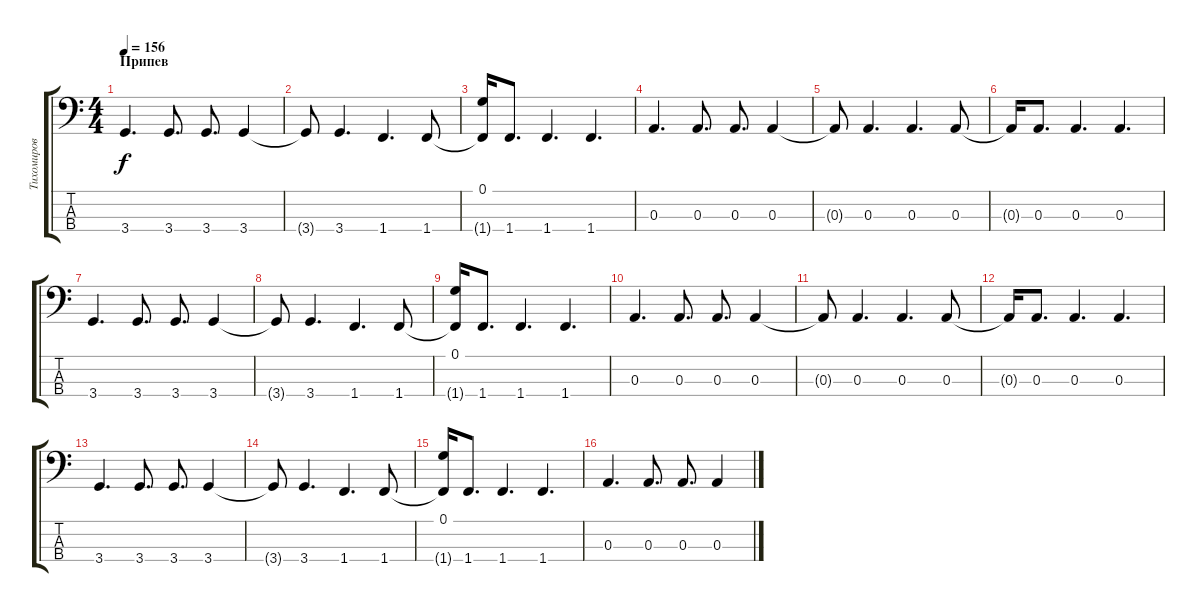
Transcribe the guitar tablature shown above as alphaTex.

\track ("Тихомиров (Бас)" "Тихомиров ") {instrument electricbassfinger}
\staff {score tabs}
\tuning (G2 D2 A1 E1) {hide}
\ts (4 4)
\section ("" "Припев")
\tempo 156
\clef f4
\ks c
3.4.4{d dy f} 3.4.8{d} 3.4.8{d} 3.4.4 |
3.4{t}.8 3.4.4{d} 1.4.4{d} 1.4.8 |
(0.1 1.4{t}).16 1.4.8{d} 1.4.4{d} 1.4.4{d} |
0.3.4{d} 0.3.8{d} 0.3.8{d} 0.3.4 |
0.3{t}.8 0.3.4{d} 0.3.4{d} 0.3.8 |
0.3{t}.16 0.3.8{d} 0.3.4{d} 0.3.4{d} |
3.4.4{d} 3.4.8{d} 3.4.8{d} 3.4.4 |
3.4{t}.8 3.4.4{d} 1.4.4{d} 1.4.8 |
(0.1 1.4{t}).16 1.4.8{d} 1.4.4{d} 1.4.4{d} |
0.3.4{d} 0.3.8{d} 0.3.8{d} 0.3.4 |
0.3{t}.8 0.3.4{d} 0.3.4{d} 0.3.8 |
0.3{t}.16 0.3.8{d} 0.3.4{d} 0.3.4{d} |
3.4.4{d} 3.4.8{d} 3.4.8{d} 3.4.4 |
3.4{t}.8 3.4.4{d} 1.4.4{d} 1.4.8 |
(0.1 1.4{t}).16 1.4.8{d} 1.4.4{d} 1.4.4{d} |
0.3.4{d} 0.3.8{d} 0.3.8{d} 0.3.4
